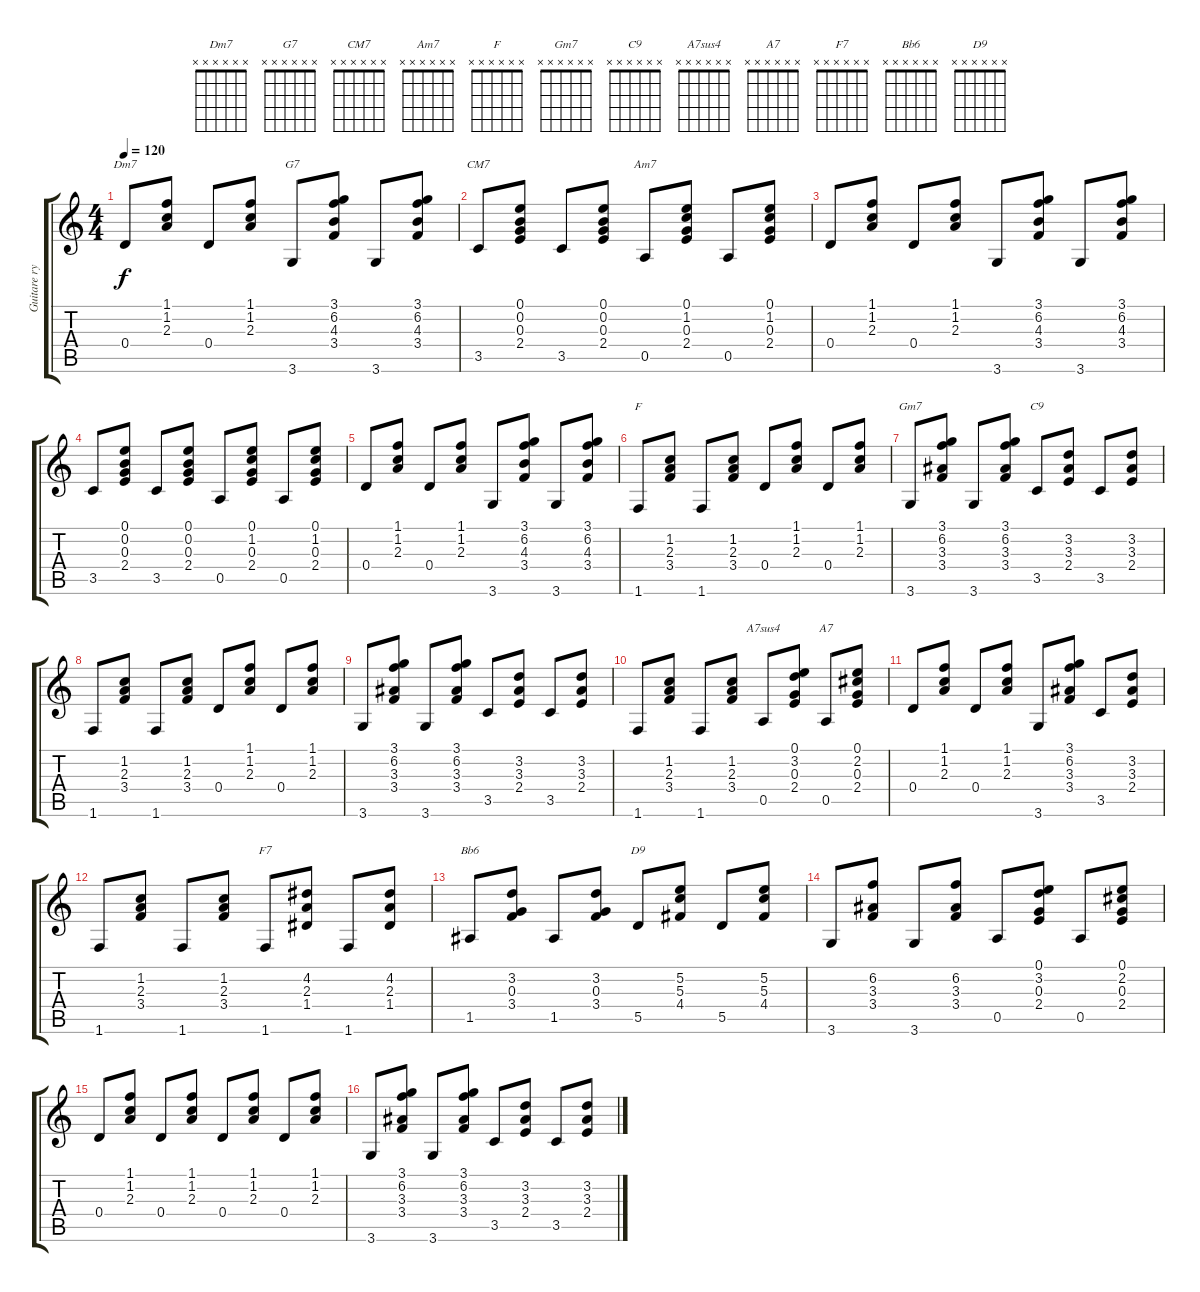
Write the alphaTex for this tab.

\track ("Guitare rythm." "Guitare ry") {instrument acousticguitarsteel}
\staff {score tabs}
\tuning (E4 B3 G3 D3 A2 E2) {hide}
\chord ("Dm7" x x x x x x) {firstfret 0}
\chord ("G7" x x x x x x) {firstfret 0}
\chord ("CM7" x x x x x x) {firstfret 0}
\chord ("Am7" x x x x x x) {firstfret 0}
\chord ("F" x x x x x x) {firstfret 0}
\chord ("Gm7" x x x x x x) {firstfret 0}
\chord ("C9" x x x x x x) {firstfret 0}
\chord ("A7sus4" x x x x x x) {firstfret 0}
\chord ("A7" x x x x x x) {firstfret 0}
\chord ("F7" x x x x x x) {firstfret 0}
\chord ("Bb6" x x x x x x) {firstfret 0}
\chord ("D9" x x x x x x) {firstfret 0}
\ts (4 4)
\tempo 120
\clef g2
\ks c
0.4.8{ch "Dm7" dy f} (1.1 1.2 2.3).8 0.4.8 (1.1 1.2 2.3).8 3.6.8{ch "G7"} (3.1 6.2 4.3 3.4).8 3.6.8 (3.1 6.2 4.3 3.4).8 |
3.5.8{ch "CM7"} (0.1 0.2 0.3 2.4).8 3.5.8 (0.1 0.2 0.3 2.4).8 0.5.8{ch "Am7"} (0.1 1.2 0.3 2.4).8 0.5.8 (0.1 1.2 0.3 2.4).8 |
0.4.8 (1.1 1.2 2.3).8 0.4.8 (1.1 1.2 2.3).8 3.6.8 (3.1 6.2 4.3 3.4).8 3.6.8 (3.1 6.2 4.3 3.4).8 |
3.5.8 (0.1 0.2 0.3 2.4).8 3.5.8 (0.1 0.2 0.3 2.4).8 0.5.8 (0.1 1.2 0.3 2.4).8 0.5.8 (0.1 1.2 0.3 2.4).8 |
0.4.8 (1.1 1.2 2.3).8 0.4.8 (1.1 1.2 2.3).8 3.6.8 (3.1 6.2 4.3 3.4).8 3.6.8 (3.1 6.2 4.3 3.4).8 |
1.6.8{ch "F"} (1.2 2.3 3.4).8 1.6.8 (1.2 2.3 3.4).8 0.4.8 (1.1 1.2 2.3).8 0.4.8 (1.1 1.2 2.3).8 |
3.6.8{ch "Gm7"} (3.1 6.2 3.3 3.4).8 3.6.8 (3.1 6.2 3.3 3.4).8 3.5.8{ch "C9"} (3.2 3.3 2.4).8 3.5.8 (3.2 3.3 2.4).8 |
1.6.8 (1.2 2.3 3.4).8 1.6.8 (1.2 2.3 3.4).8 0.4.8 (1.1 1.2 2.3).8 0.4.8 (1.1 1.2 2.3).8 |
3.6.8 (3.1 6.2 3.3 3.4).8 3.6.8 (3.1 6.2 3.3 3.4).8 3.5.8 (3.2 3.3 2.4).8 3.5.8 (3.2 3.3 2.4).8 |
1.6.8 (1.2 2.3 3.4).8 1.6.8 (1.2 2.3 3.4).8 0.5.8{ch "A7sus4"} (0.1 3.2 0.3 2.4).8 0.5.8{ch "A7"} (0.1 2.2 0.3 2.4).8 |
0.4.8 (1.1 1.2 2.3).8 0.4.8 (1.1 1.2 2.3).8 3.6.8 (3.1 6.2 3.3 3.4).8 3.5.8 (3.2 3.3 2.4).8 |
1.6.8 (1.2 2.3 3.4).8 1.6.8 (1.2 2.3 3.4).8 1.6.8{ch "F7"} (4.2 2.3 1.4).8 1.6.8 (4.2 2.3 1.4).8 |
1.5.8{ch "Bb6"} (3.2 0.3 3.4).8 1.5.8 (3.2 0.3 3.4).8 5.5.8{ch "D9"} (5.2 5.3 4.4).8 5.5.8 (5.2 5.3 4.4).8 |
3.6.8 (6.2 3.3 3.4).8 3.6.8 (6.2 3.3 3.4).8 0.5.8 (0.1 3.2 0.3 2.4).8 0.5.8 (0.1 2.2 0.3 2.4).8 |
0.4.8 (1.1 1.2 2.3).8 0.4.8 (1.1 1.2 2.3).8 0.4.8 (1.1 1.2 2.3).8 0.4.8 (1.1 1.2 2.3).8 |
3.6.8 (3.1 6.2 3.3 3.4).8 3.6.8 (3.1 6.2 3.3 3.4).8 3.5.8 (3.2 3.3 2.4).8 3.5.8 (3.2 3.3 2.4).8
